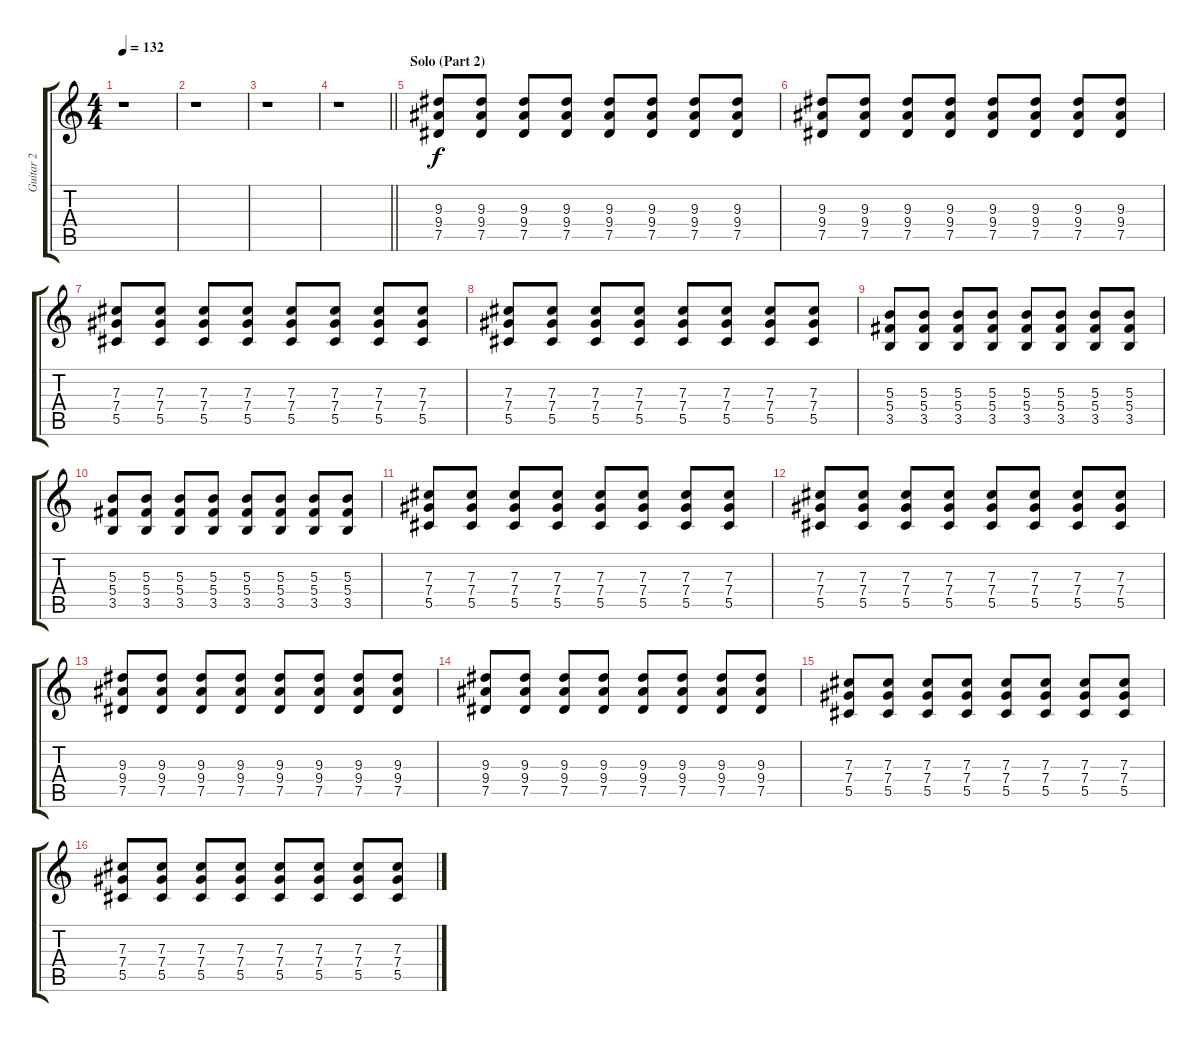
\track ("Guitar 2" "Guitar 2") {instrument overdrivenguitar}
\staff {score tabs}
\tuning (Eb4 Bb3 Gb3 Db3 Ab2 Eb2) {hide}
\ts (4 4)
\tempo 132
\clef g2
\ks c
r.1{dy mf} |
r.1 |
r.1 |
\barLineRight lightlight
r.1 |
\section ("" "Solo (Part 2)")
(9.3 9.4 7.5).8{dy f} (9.3 9.4 7.5).8 (9.3 9.4 7.5).8 (9.3 9.4 7.5).8 (9.3 9.4 7.5).8 (9.3 9.4 7.5).8 (9.3 9.4 7.5).8 (9.3 9.4 7.5).8 |
(9.3 9.4 7.5).8 (9.3 9.4 7.5).8 (9.3 9.4 7.5).8 (9.3 9.4 7.5).8 (9.3 9.4 7.5).8 (9.3 9.4 7.5).8 (9.3 9.4 7.5).8 (9.3 9.4 7.5).8 |
(7.3 7.4 5.5).8 (7.3 7.4 5.5).8 (7.3 7.4 5.5).8 (7.3 7.4 5.5).8 (7.3 7.4 5.5).8 (7.3 7.4 5.5).8 (7.3 7.4 5.5).8 (7.3 7.4 5.5).8 |
(7.3 7.4 5.5).8 (7.3 7.4 5.5).8 (7.3 7.4 5.5).8 (7.3 7.4 5.5).8 (7.3 7.4 5.5).8 (7.3 7.4 5.5).8 (7.3 7.4 5.5).8 (7.3 7.4 5.5).8 |
(5.3 5.4 3.5).8 (5.3 5.4 3.5).8 (5.3 5.4 3.5).8 (5.3 5.4 3.5).8 (5.3 5.4 3.5).8 (5.3 5.4 3.5).8 (5.3 5.4 3.5).8 (5.3 5.4 3.5).8 |
(5.3 5.4 3.5).8 (5.3 5.4 3.5).8 (5.3 5.4 3.5).8 (5.3 5.4 3.5).8 (5.3 5.4 3.5).8 (5.3 5.4 3.5).8 (5.3 5.4 3.5).8 (5.3 5.4 3.5).8 |
(7.3 7.4 5.5).8 (7.3 7.4 5.5).8 (7.3 7.4 5.5).8 (7.3 7.4 5.5).8 (7.3 7.4 5.5).8 (7.3 7.4 5.5).8 (7.3 7.4 5.5).8 (7.3 7.4 5.5).8 |
(7.3 7.4 5.5).8 (7.3 7.4 5.5).8 (7.3 7.4 5.5).8 (7.3 7.4 5.5).8 (7.3 7.4 5.5).8 (7.3 7.4 5.5).8 (7.3 7.4 5.5).8 (7.3 7.4 5.5).8 |
(9.3 9.4 7.5).8 (9.3 9.4 7.5).8 (9.3 9.4 7.5).8 (9.3 9.4 7.5).8 (9.3 9.4 7.5).8 (9.3 9.4 7.5).8 (9.3 9.4 7.5).8 (9.3 9.4 7.5).8 |
(9.3 9.4 7.5).8 (9.3 9.4 7.5).8 (9.3 9.4 7.5).8 (9.3 9.4 7.5).8 (9.3 9.4 7.5).8 (9.3 9.4 7.5).8 (9.3 9.4 7.5).8 (9.3 9.4 7.5).8 |
(7.3 7.4 5.5).8 (7.3 7.4 5.5).8 (7.3 7.4 5.5).8 (7.3 7.4 5.5).8 (7.3 7.4 5.5).8 (7.3 7.4 5.5).8 (7.3 7.4 5.5).8 (7.3 7.4 5.5).8 |
(7.3 7.4 5.5).8 (7.3 7.4 5.5).8 (7.3 7.4 5.5).8 (7.3 7.4 5.5).8 (7.3 7.4 5.5).8 (7.3 7.4 5.5).8 (7.3 7.4 5.5).8 (7.3 7.4 5.5).8
